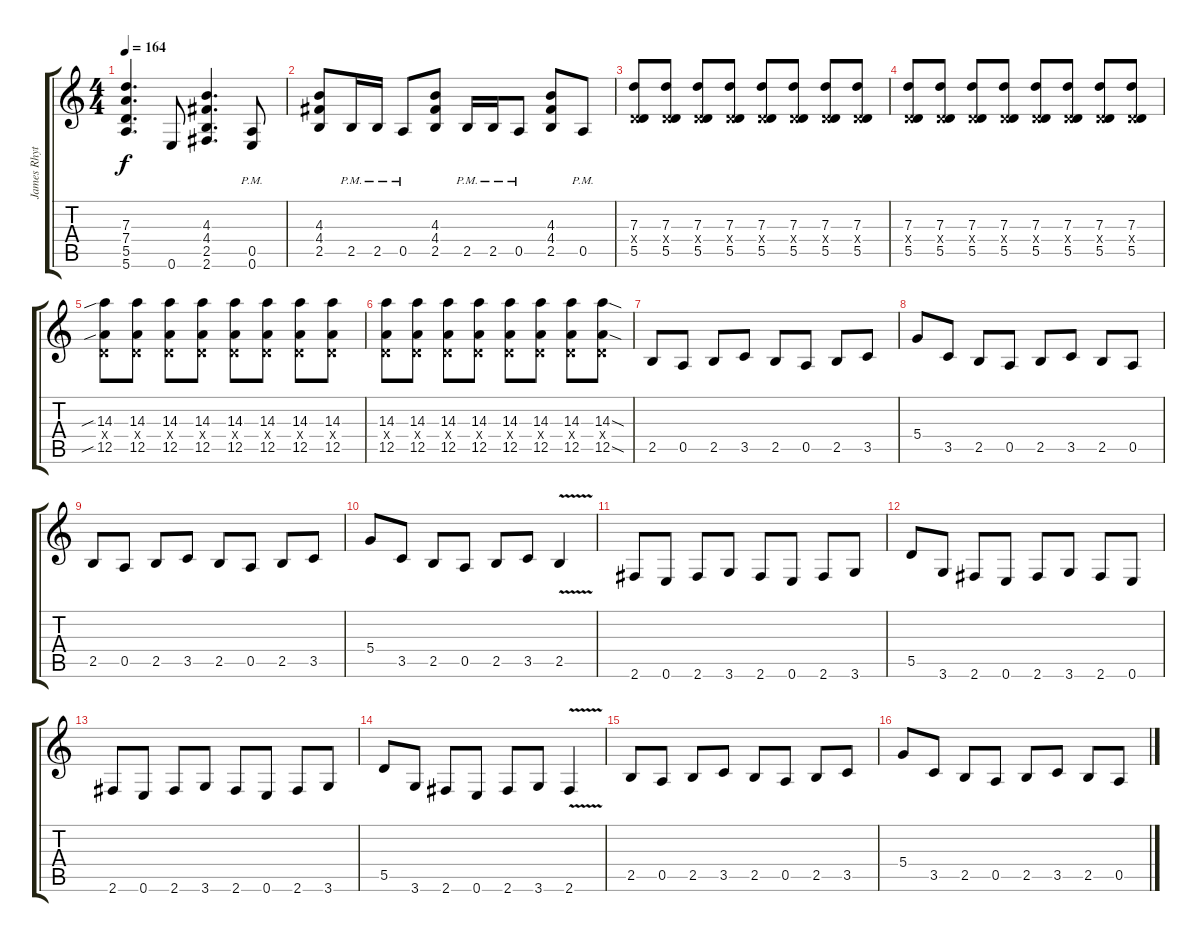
\track ("James Rhythm" "James Rhyt") {instrument distortionguitar}
\staff {score tabs}
\tuning (E4 B3 G3 D3 A2 E2) {hide}
\ts (4 4)
\tempo 164
\clef g2
\ks c
(7.3 7.4 5.5 5.6).4{d dy f} 0.6.8 (4.3 4.4 2.5 2.6).4{d} (0.5{pm} 0.6{pm}).8 |
(4.3 4.4 2.5).8 2.5{pm}.16 2.5{pm}.16 0.5{pm}.8 (4.3 4.4 2.5).8 2.5{pm}.16 2.5{pm}.16 0.5{pm}.8 (4.3 4.4 2.5).8 0.5{pm}.8 |
(7.3 0.4{x} 5.5).8 (7.3 0.4{x} 5.5).8 (7.3 0.4{x} 5.5).8 (7.3 0.4{x} 5.5).8 (7.3 0.4{x} 5.5).8 (7.3 0.4{x} 5.5).8 (7.3 0.4{x} 5.5).8 (7.3 0.4{x} 5.5).8 |
(7.3 0.4{x} 5.5).8 (7.3 0.4{x} 5.5).8 (7.3 0.4{x} 5.5).8 (7.3 0.4{x} 5.5).8 (7.3 0.4{x} 5.5).8 (7.3 0.4{x} 5.5).8 (7.3 0.4{x} 5.5).8 (7.3 0.4{x} 5.5).8 |
(14.3{sib} 0.4{x} 12.5{sib}).8 (14.3 0.4{x} 12.5).8 (14.3 0.4{x} 12.5).8 (14.3 0.4{x} 12.5).8 (14.3 0.4{x} 12.5).8 (14.3 0.4{x} 12.5).8 (14.3 0.4{x} 12.5).8 (14.3 0.4{x} 12.5).8 |
(14.3 0.4{x} 12.5).8 (14.3 0.4{x} 12.5).8 (14.3 0.4{x} 12.5).8 (14.3 0.4{x} 12.5).8 (14.3 0.4{x} 12.5).8 (14.3 0.4{x} 12.5).8 (14.3 0.4{x} 12.5).8 (14.3{sod} 0.4{x} 12.5{sod}).8 |
2.5.8 0.5.8 2.5.8 3.5.8 2.5.8 0.5.8 2.5.8 3.5.8 |
5.4.8 3.5.8 2.5.8 0.5.8 2.5.8 3.5.8 2.5.8 0.5.8 |
2.5.8 0.5.8 2.5.8 3.5.8 2.5.8 0.5.8 2.5.8 3.5.8 |
5.4.8 3.5.8 2.5.8 0.5.8 2.5.8 3.5.8 2.5{v}.4 |
2.6.8 0.6.8 2.6.8 3.6.8 2.6.8 0.6.8 2.6.8 3.6.8 |
5.5.8 3.6.8 2.6.8 0.6.8 2.6.8 3.6.8 2.6.8 0.6.8 |
2.6.8 0.6.8 2.6.8 3.6.8 2.6.8 0.6.8 2.6.8 3.6.8 |
5.5.8 3.6.8 2.6.8 0.6.8 2.6.8 3.6.8 2.6{v}.4 |
2.5.8 0.5.8 2.5.8 3.5.8 2.5.8 0.5.8 2.5.8 3.5.8 |
5.4.8 3.5.8 2.5.8 0.5.8 2.5.8 3.5.8 2.5.8 0.5.8
